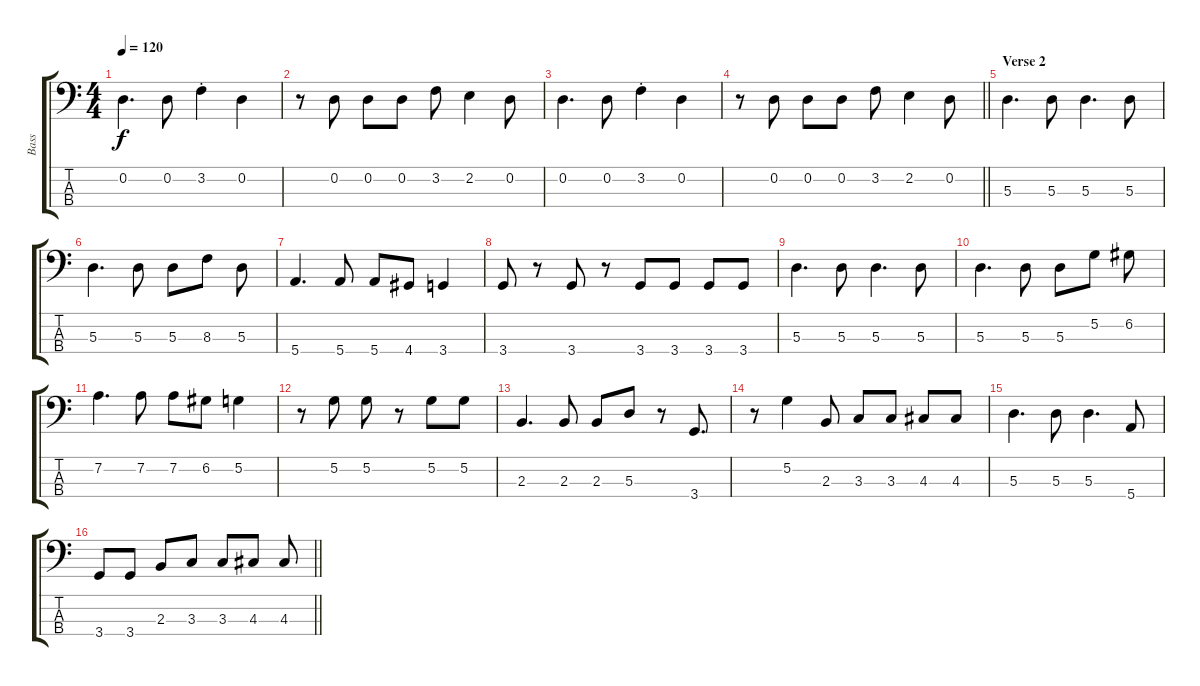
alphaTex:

\track ("Bass" "Bass") {instrument electricbassfinger}
\staff {score tabs}
\tuning (G2 D2 A1 E1) {hide}
\ts (4 4)
\tempo 120
\clef f4
\ks c
0.2.4{d dy f} 0.2.8 3.2{st}.4 0.2.4 |
r.8 0.2.8 0.2.8 0.2.8 3.2.8 2.2.4 0.2.8 |
0.2.4{d} 0.2.8 3.2{st}.4 0.2.4 |
\barLineRight lightlight
r.8 0.2.8 0.2.8 0.2.8 3.2.8 2.2.4 0.2.8 |
\section ("" "Verse 2")
5.3.4{d} 5.3.8 5.3.4{d} 5.3.8 |
5.3.4{d} 5.3.8 5.3.8 8.3.8 5.3.8 |
5.4.4{d} 5.4.8 5.4.8 4.4.8 3.4.4 |
3.4.8 r.8 3.4.8 r.8 3.4.8 3.4.8 3.4.8 3.4.8 |
5.3.4{d} 5.3.8 5.3.4{d} 5.3.8 |
5.3.4{d} 5.3.8 5.3.8 5.2.8 6.2.8 |
7.2.4{d} 7.2.8 7.2.8 6.2.8 5.2.4 |
r.8 5.2.8 5.2.8 r.8 5.2.8 5.2.8 |
2.3.4{d} 2.3.8 2.3.8 5.3.8 r.8 3.4.8{d} |
r.8 5.2.4 2.3.8 3.3.8 3.3.8 4.3.8 4.3.8 |
5.3.4{d} 5.3.8 5.3.4{d} 5.4.8 |
\barLineRight lightlight
3.4.8 3.4.8 2.3.8 3.3.8 3.3.8 4.3.8 4.3.8
